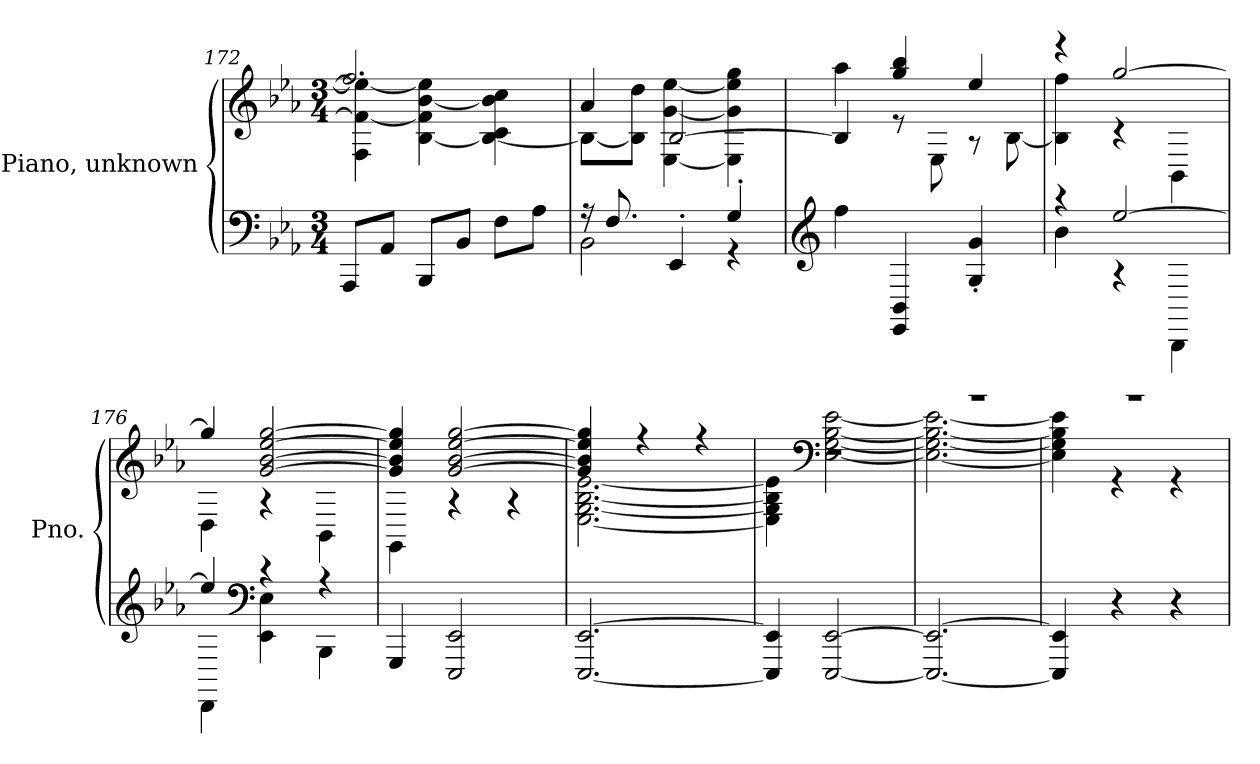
**kern	**kern
*part1	*part1
*staff2	*staff1
*I"Piano, unknown	*
*I'Pno.	*
*clefF4	*clefG2
*k[b-e-a-]	*k[b-e-a-]
*M3/4	*M3/4
=172	=172
*	*^
8AAA-/L	2.ff/]	4F\ 4f\_ 4ee-\_
8AA-/J	.	.
8BBB-/L	.	[4B-\ 4f\] [4b-\ 4ee-\]
8BB-/J	.	.
8F\L	.	4B-\_ 4c\ 4b-\] 4cc\
8A-\J	.	.
=173	=173	=173
*^	*	*
16r	2BB-\	4a-/	8B-\L_
8.F/	.	.	.
.	.	.	8B-\] 8dd\J
4EE-'/	.	[2B-/	[4E-\ [4g\ [4ee-\
4G'/	4r	.	4E-\] 4g\] 4ee-\] 4gg\
*v	*v	*	*
=174	=174	=174
*clefG2	*	*
4ff\	4B-/]	4aa-\
4EE-/ 4BB-/	4gg/ 4bb-/	8r
.	.	8E-\
4G/' 4g/'	4ee-/	8r
.	.	[8B-\
=175	=175	=175
*^	*	*
4r	4b-\	4r	4B-\] 4ff\
[2ee-/	4r	[2gg/	4r
.	4BBB-\	.	4BB-\
=176	=176	=176	=176
4ee-/]	4DD\	4gg/]	4D\
*clefF4	*	*	*
4r	4EE-\ 4E-\	[2g/ [2b-/ [2ee-/ [2gg/	4r
4r	4BBB-\	.	4BB-\
*v	*v	*	*
!!LO:LB:g=z	!!
=177	=177	=177
4GGG/	4g/] 4b-/] 4ee-/] 4gg/]	4GG\
2EEE-/ 2EE-/	[2g/ [2b-/ [2ee-/ [2gg/	4r
.	.	4r
=178	=178	=178
[2.EEE-/ [2.EE-/	4g/] 4b-/] 4ee-/] 4gg/]	[2.E-\ [2.G\ [2.B-\ [2.e-\
.	4r	.
.	4r	.
=179	=179	=179
4EEE-/] 4EE-/]	2.r	4E-\] 4G\] 4B-\] 4e-\]
*	*clefF4	*
[2EEE-/ [2EE-/	.	[2E-\ [2G\ [2B-\ [2e-\
=180	=180	=180
2.EEE-/_ 2.EE-/_	2.r	2.E-\_ 2.G\_ 2.B-\_ 2.e-\_
=181	=181	=181
4EEE-/] 4EE-/]	2.r	4E-\] 4G\] 4B-\] 4e-\]
4r	.	4r
4r	.	4r
*	*v	*v
=	=
*-	*-
